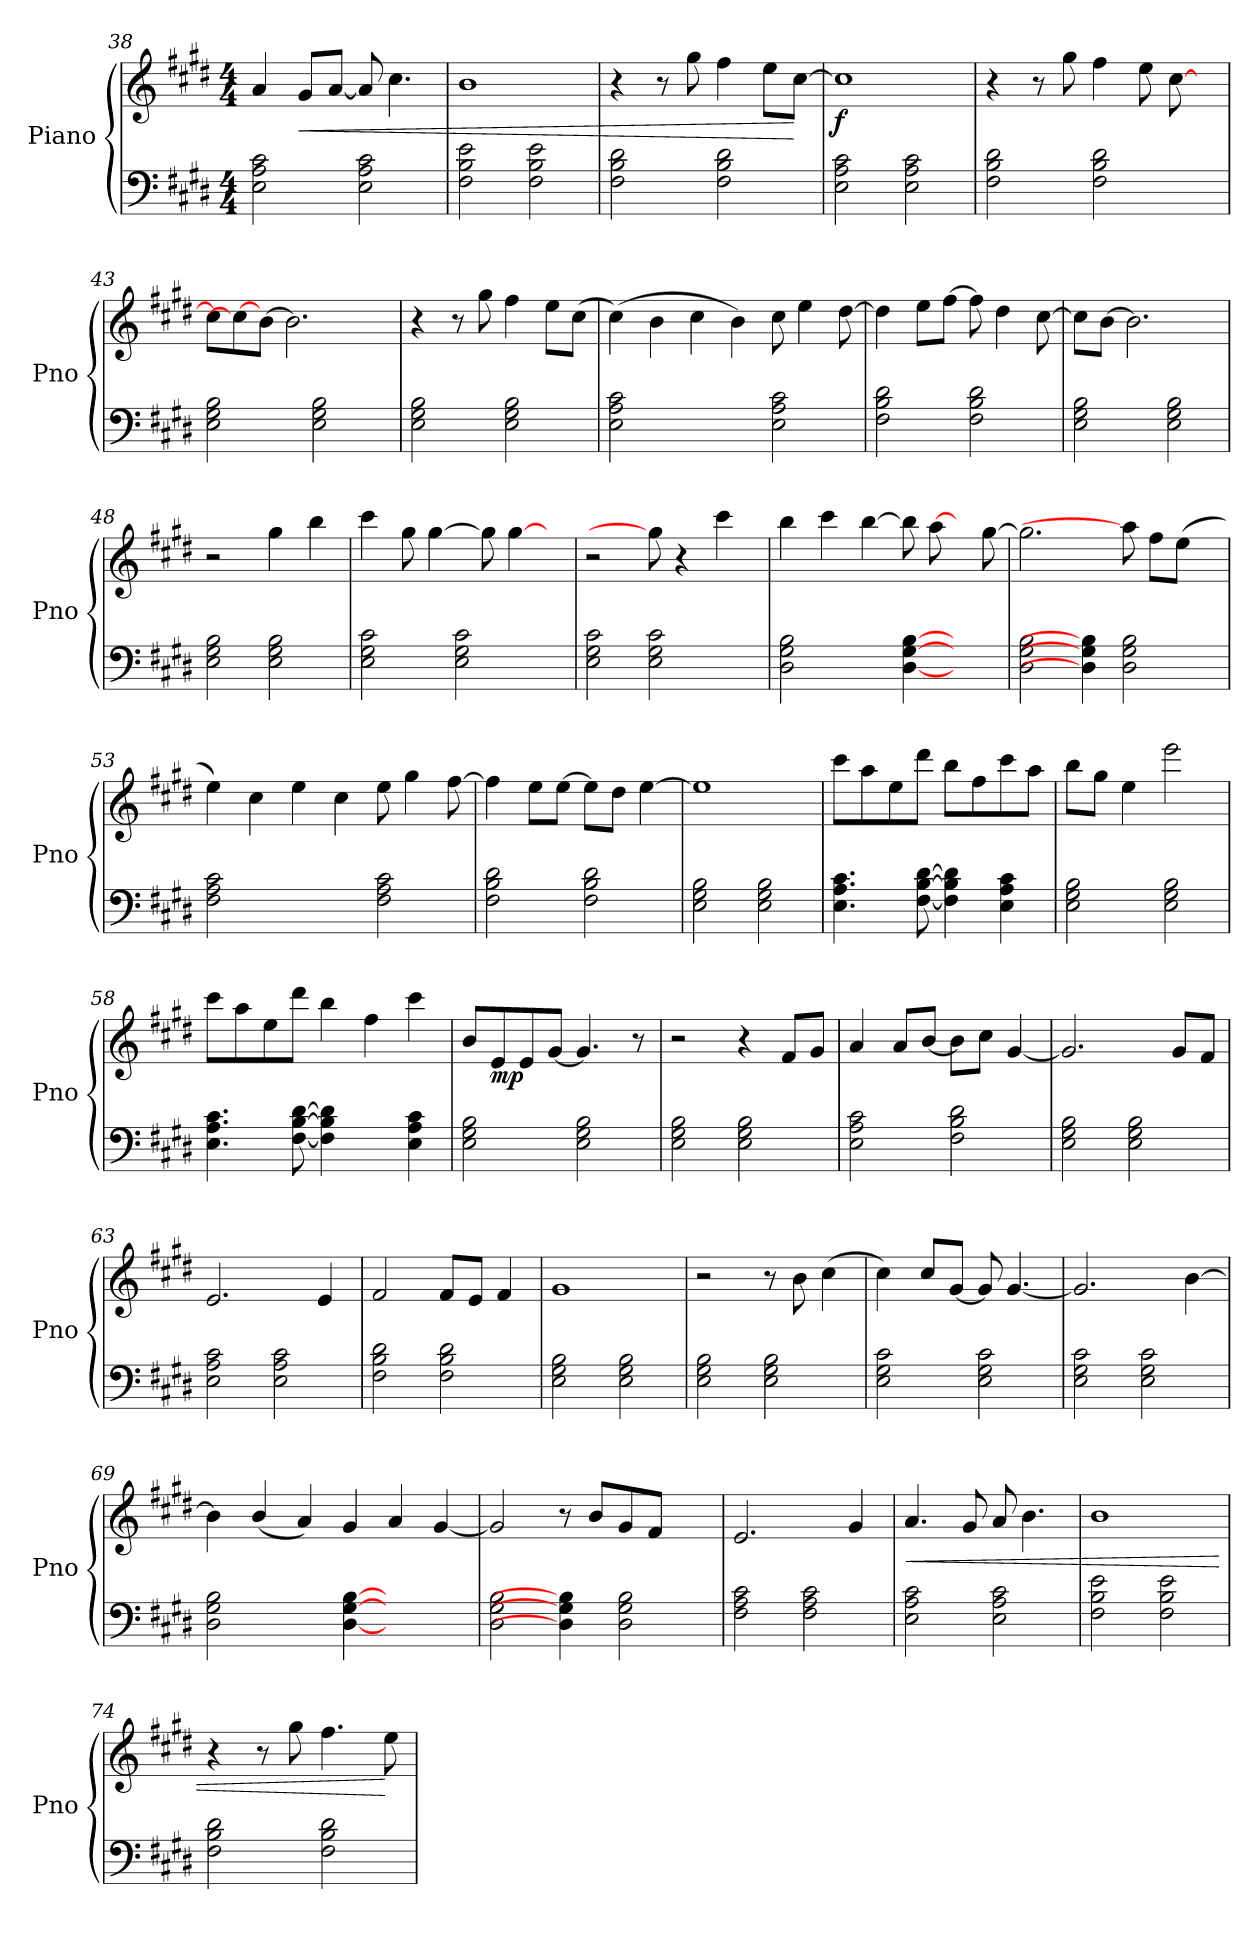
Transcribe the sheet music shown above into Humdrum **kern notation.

**kern	**kern	**dynam
*part1	*part1	*part1
*staff2	*staff1	*staff1/2
*I"Piano	*	*
*I'Pno	*	*
*clefF4	*clefG2	*
*k[f#c#g#d#]	*k[f#c#g#d#]	*
*M4/4	*M4/4	*
=38	=38	=38
2E\ 2A\ 2c#\	4a/	.
!	!	!LO:HP:b
.	8g#/L	<
.	[8a/J	.
2E\ 2A\ 2c#\	8a/]	.
.	4.cc#\	.
=39	=39	=39
2F#\ 2B\ 2e\	1b	.
2F#\ 2B\ 2e\	.	.
=40	=40	=40
2F#\ 2B\ 2d#\	4r	.
.	8r	.
.	8gg#\	.
2F#\ 2B\ 2d#\	4ff#\	.
.	8ee\L	.
.	[8cc#\J	[
=41	=41	=41
!	!	!LO:DY:b
2E\ 2A\ 2c#\	1cc#]	f
2E\ 2A\ 2c#\	.	.
=42	=42	=42
2F#\ 2B\ 2d#\	4r	.
.	8r	.
.	8gg#\	.
2F#\ 2B\ 2d#\	4ff#\	.
.	8ee\	.
.	[8cc#\	.
8ryy	8ryy	.
=43	=43	=43
2E\ 2G#\ 2B\	8cc#\L]	.
.	8cc#\_	.
.	[8b\J	.
.	2.b\]	.
2E\ 2G#\ 2B\	.	.
8ryy	.	.
=44	=44	=44
2E\ 2G#\ 2B\	4r	.
.	8r	.
.	8gg#\	.
2E\ 2G#\ 2B\	4ff#\	.
.	8ee\L	.
.	(>8cc#\J	.
!!LO:LB:g=z
=45	=45	=45
2E\ 2A\ 2c#\	(<4cc#\)	.
.	4b\	.
2ryy	4cc#\	.
.	4b\)	.
2E\ 2A\ 2c#\	8cc#\	.
.	4ee\	.
.	[8dd#\	.
=46	=46	=46
2F#\ 2B\ 2d#\	4dd#\]	.
.	8ee\L	.
.	[8ff#\J	.
2F#\ 2B\ 2d#\	8ff#\]	.
.	4dd#\	.
.	[8cc#\	.
=47	=47	=47
2E\ 2G#\ 2B\	8cc#\L]	.
.	[8b\J	.
.	2.b\]	.
2E\ 2G#\ 2B\	.	.
=48	=48	=48
2E\ 2G#\ 2B\	2r	.
2E\ 2G#\ 2B\	4gg#\	.
.	4bb\	.
=49	=49	=49
2E\ 2G#\ 2c#\	4ccc#\	.
.	8gg#\	.
.	[4gg#\	.
2E\ 2G#\ 2c#\	.	.
.	8gg#\]	.
.	[4gg#\	.
8ryy	8ryy	.
=50	=50	=50
2E\ 2G#\ 2c#\	2r	.
2E\ 2G#\ 2c#\	8gg#\]	.
.	4r	.
.	4ccc#\	.
8ryy	.	.
=51	=51	=51
2D#\ 2G#\ 2B\	4bb\	.
.	4ccc#\	.
4ryy	[4bb\	.
[4D#\ [4G#\ [4B\	8bb\]	.
.	[8aa\	.
4ryy	8ryy	.
.	[8gg#\	.
=52	=52	=52
2D#\ 2G#\ 2B\	2.gg#\]	.
4D#\] 4G#\] 4B\]	.	.
2D#\ 2G#\ 2B\	8aa\]	.
.	8ff#\L	.
.	(>8ee\J	.
.	8ryy	.
!!LO:LB:g=z
=53	=53	=53
2F#\ 2A\ 2c#\	4ee\)	.
.	4cc#\	.
2ryy	4ee\	.
.	4cc#\	.
2F#\ 2A\ 2c#\	8ee\	.
.	4gg#\	.
.	[8ff#\	.
=54	=54	=54
2F#\ 2B\ 2d#\	4ff#\]	.
.	8ee\L	.
.	[8ee\J	.
2F#\ 2B\ 2d#\	8ee\L]	.
.	8dd#\J	.
.	[4ee\	.
=55	=55	=55
2E\ 2G#\ 2B\	1ee]	.
2E\ 2G#\ 2B\	.	.
=56	=56	=56
4.E\ 4.A\ 4.c#\	8ccc#\L	.
.	8aa\	.
.	8ee\	.
[8F#\ [8B\ [8d#\	8ddd#\J	.
4F#\] 4B\] 4d#\]	8bb\L	.
.	8ff#\	.
4E\ 4A\ 4c#\	8ccc#\	.
.	8aa\J	.
=57	=57	=57
2E\ 2G#\ 2B\	8bb\L	.
.	8gg#\J	.
.	4ee\	.
2E\ 2G#\ 2B\	2eee\	.
=58	=58	=58
4.E\ 4.A\ 4.c#\	8ccc#\L	.
.	8aa\	.
.	8ee\	.
[8F#\ [8B\ [8d#\	8ddd#\J	.
4F#\] 4B\] 4d#\]	4bb\	.
4ryy	4ff#\	.
4E\ 4A\ 4c#\	4ccc#\	.
!!LO:LB:g=z
=59	=59	=59
2E\ 2G#\ 2B\	8b/L	.
!	!	!LO:DY:b
.	8e/	mp
.	8e/	.
.	[8g#/J	.
2E\ 2G#\ 2B\	4.g#/]	.
.	8r	.
=60	=60	=60
2E\ 2G#\ 2B\	2r	.
2E\ 2G#\ 2B\	4r	.
.	8f#/L	.
.	8g#/J	.
=61	=61	=61
2E\ 2A\ 2c#\	4a/	.
.	8a/L	.
.	[8b/J	.
2F#\ 2B\ 2d#\	8b\L]	.
.	8cc#\J	.
.	[4g#/	.
=62	=62	=62
2E\ 2G#\ 2B\	2.g#/]	.
2E\ 2G#\ 2B\	.	.
.	8g#/L	.
.	8f#/J	.
=63	=63	=63
2E\ 2A\ 2c#\	2.e/	.
2E\ 2A\ 2c#\	.	.
.	4e/	.
=64	=64	=64
2F#\ 2B\ 2d#\	2f#/	.
2F#\ 2B\ 2d#\	8f#/L	.
.	8e/J	.
.	4f#/	.
=65	=65	=65
2E\ 2G#\ 2B\	1g#	.
2E\ 2G#\ 2B\	.	.
=66	=66	=66
2E\ 2G#\ 2B\	2r	.
2E\ 2G#\ 2B\	8r	.
.	8b\	.
.	(>4cc#\	.
!!LO:LB:g=z
=67	=67	=67
2E\ 2G#\ 2c#\	4cc#\)	.
.	8cc#/L	.
.	[8g#/J	.
2E\ 2G#\ 2c#\	8g#/]	.
.	[4.g#/	.
=68	=68	=68
2E\ 2G#\ 2c#\	2.g#/]	.
2E\ 2G#\ 2c#\	.	.
.	[4b\	.
=69	=69	=69
2D#\ 2G#\ 2B\	4b\]	.
.	(>4b/	.
4ryy	4a/)	.
[4D#\ [4G#\ [4B\	4g#/	.
4ryy	4a/	.
4ryy	[4g#/	.
=70	=70	=70
2D#\ 2G#\ 2B\	2g#/]	.
4D#\] 4G#\] 4B\]	8r	.
.	8b/L	.
2D#\ 2G#\ 2B\	8g#/	.
.	8f#/J	.
.	4ryy	.
=71	=71	=71
2F#\ 2A\ 2c#\	2.e/	.
2F#\ 2A\ 2c#\	.	.
.	4g#/	.
=72	=72	=72
!	!	!LO:HP:b
2E\ 2A\ 2c#\	4.a/	<
.	8g#/	.
2E\ 2A\ 2c#\	8a/	.
.	4.b\	.
=73	=73	=73
2F#\ 2B\ 2e\	1b	.
2F#\ 2B\ 2e\	.	.
=74	=74	=74
2F#\ 2B\ 2d#\	4r	.
.	8r	.
.	8gg#\	.
2F#\ 2B\ 2d#\	4.ff#\	.
.	8ee\	[
=	=	=
*-	*-	*-
